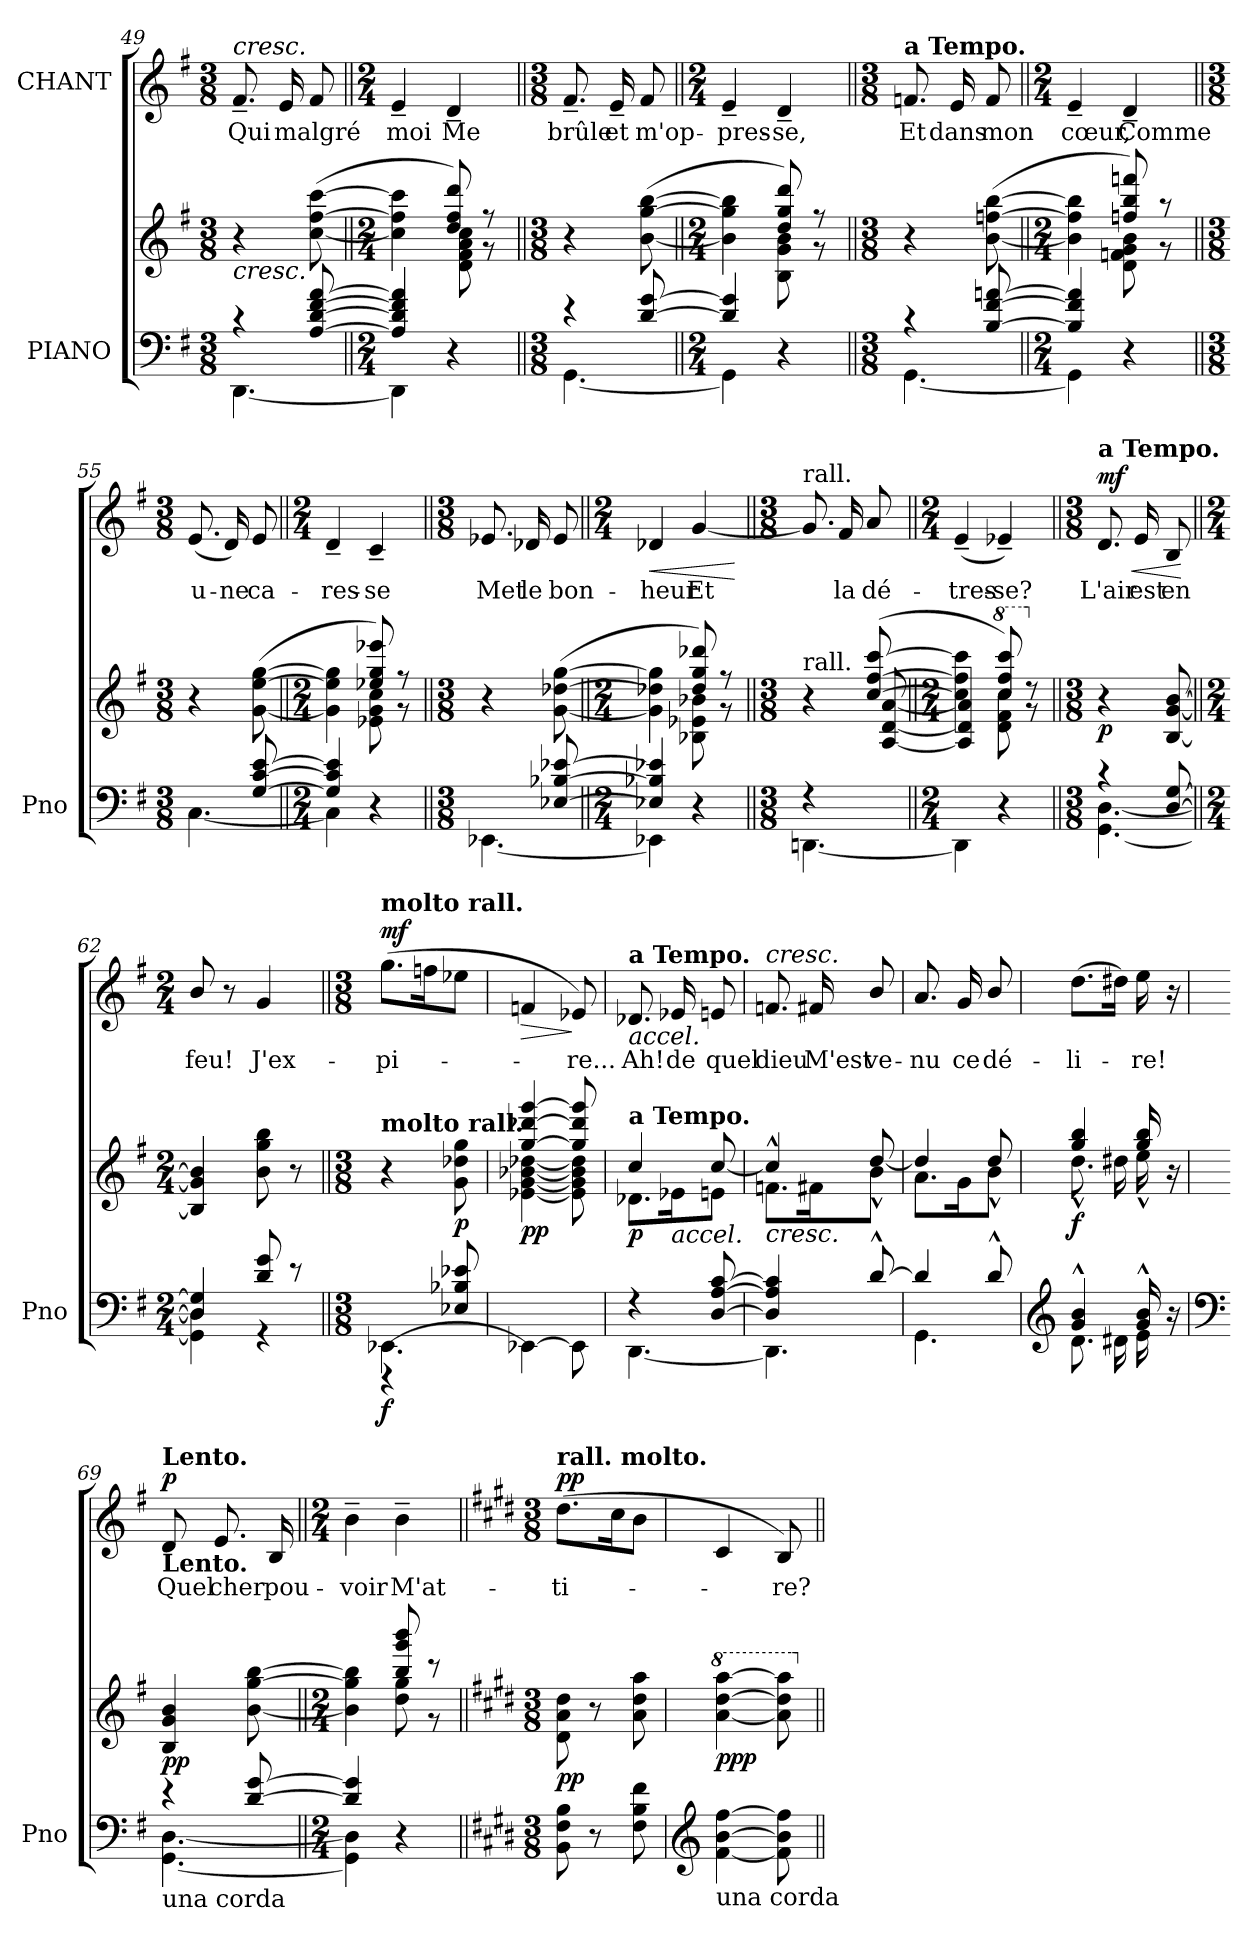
**kern	**kern	**dynam	**kern	**text	**dynam
*part2	*part2	*part2	*part1	*part1	*part1
*staff3	*staff2	*staff2/3	*staff1	*staff1	*staff1
*I"PIANO	*	*	*I"CHANT	*	*
*I'Pno	*	*	*	*	*
*clefF4	*clefG2	*	*clefG2	*	*
*k[f#]	*k[f#]	*	*k[f#]	*	*
*M3/8	*M3/8	*	*M3/8	*	*
=49	=49	=49	=49	=49	=49
*^	*	*	*	*	*
!	!	!	!	!LO:TX:a:i:t=cresc.	!	!
!	!	!LO:TX:b:i:t=cresc.	!	!	!	!
!	!	!	!	!	!LO:LY:b	!
4r	[4.DD\	4r	.	8.f#~/	Qui	.
!	!	!	!	!	!LO:LY:b	!
.	.	.	.	16e/	malgré	.
[8A/ [8d/ [8f#/ [8a/	.	([8cc\ [>8ff#\ [>8ccc\	.	8f#/	.	.
=50||	=50||	=50||	=50||	=50||	=50||	=50||
*M2/4	*	*M2/4	*	*M2/4	*	*
*	*	*^	*	*	*	*
!	!	!	!	!	!	!LO:LY:b	!
4A/] 4d/] 4f#/] 4a/]	4DD\]	4cc\] 4ff#\] 4ccc\]	4ryy	.	4e~/	moi	.
!	!	!	!	!	!	!LO:LY:b	!
4ryy	4r	8dd/ 8ff#/ 8ddd/)	8d\ 8f#\ 8a\ 8cc\	.	4d~/	Me	.
.	.	8r	8r	.	.	.	.
*	*	*v	*v	*	*	*	*
=51||	=51||	=51||	=51||	=51||	=51||	=51||
*M3/8	*	*M3/8	*	*M3/8	*	*
*	*	*^	*	*	*	*
!	!	!	!	!	!	!LO:LY:b	!
*	*	*v	*v	*	*	*	*
4r	[4.GG\	4r	.	8.f#~/	brûle	.
!	!	!	!	!	!LO:LY:b	!
.	.	.	.	16e~/	et	.
!	!	!	!	!	!LO:LY:b	!
[8d/ [8g/	.	([8b\ [>8gg\ [>8bb\	.	8f#/	m'op-	.
=52||	=52||	=52||	=52||	=52||	=52||	=52||
*M2/4	*	*M2/4	*	*M2/4	*	*
*	*	*^	*	*	*	*
!	!	!	!	!	!	!LO:LY:b	!
4d/] 4g/]	4GG\]	4b\] 4gg\] 4bb\]	4ryy	.	4e~/	-pres-	.
!	!	!	!	!	!	!LO:LY:b	!
4ryy	4r	8dd/ 8gg/ 8ddd/)	8B\ 8g\ 8b\	.	4d~/	-se,	.
.	.	8r	8r	.	.	.	.
*	*	*v	*v	*	*	*	*
!!LO:LB:g=z
=53||	=53||	=53||	=53||	=53||	=53||	=53||
*M3/8	*	*M3/8	*	*M3/8	*	*
*	*	*^	*	*	*	*
!	!	!	!	!	!LO:TX:a:B:t=a Tempo.	!	!
!	!	!LO:TX:a:B:t=a Tempo.	!	!	!	!	!
!	!	!	!	!	!	!LO:LY:b	!
*	*	*v	*v	*	*	*	*
4r	[4.GG\	4r	.	8.fn/	Et	.
!	!	!	!	!	!LO:LY:b	!
.	.	.	.	16e/	dans	.
!	!	!	!	!	!LO:LY:b	!
[8B/ [8f#/ [8an/	.	([8b\ [>8ffn\ [>8bb\	.	8f/	mon	.
=54||	=54||	=54||	=54||	=54||	=54||	=54||
*M2/4	*	*M2/4	*	*M2/4	*	*
*	*	*^	*	*	*	*
!	!	!	!	!	!	!LO:LY:b	!
4B/] 4f#/] 4an/]	4GG\]	4b\] 4ffn\] 4bb\]	4ryy	.	4e~/	cœur,	.
!	!	!	!	!	!	!LO:LY:b	!
4ryy	4r	8ff/ 8bb/ 8fffn/)	8d\ 8fn\ 8g\ 8b\	.	4d~/	Comme	.
.	.	8r	8r	.	.	.	.
*	*	*v	*v	*	*	*	*
=55||	=55||	=55||	=55||	=55||	=55||	=55||
*M3/8	*	*M3/8	*	*M3/8	*	*
*	*	*^	*	*	*	*
!	!	!	!	!	!	!LO:LY:b	!
*	*	*v	*v	*	*	*	*
4ryy	[4.C\	4r	.	(8.e/	u-	.
!	!	!	!	!	!LO:LY:b	!
.	.	.	.	16d/)	-ne	.
!	!	!	!	!	!LO:LY:b	!
[8G/ [8c/ [8e/	.	([8g\ [>8ee\ [>8gg\	.	8e/	ca-	.
=56||	=56||	=56||	=56||	=56||	=56||	=56||
*M2/4	*	*M2/4	*	*M2/4	*	*
*	*	*^	*	*	*	*
!	!	!	!	!	!	!LO:LY:b	!
4G/] 4c/] 4e/]	4C\]	4g\] 4ee\] 4gg\]	4ryy	.	4d~/	-res-	.
!	!	!	!	!	!	!LO:LY:b	!
4ryy	4r	8ee-X/ 8gg/ 8eee-X/)	8e-X\ 8g\ 8cc\	.	4c~/	-se	.
.	.	8r	8r	.	.	.	.
*	*	*v	*v	*	*	*	*
=57||	=57||	=57||	=57||	=57||	=57||	=57||
*M3/8	*	*M3/8	*	*M3/8	*	*
*	*	*^	*	*	*	*
!	!	!	!	!LO:DY:b	!	!LO:LY:b	!
!	!	!	!	!LO:DY:n=1:b	!	!	!LO:DY:a
!	!	!	!	!	!	!	!LO:DY:n=1:a
*	*	*v	*v	*	*	*	*
4ryy	[4.EE-X\	4r	other-dynamics f	8.e-X/	Met	other-dynamics f
!	!	!	!	!	!LO:LY:b	!
.	.	.	.	16d-X/	le	.
!	!	!	!	!	!LO:LY:b	!
[8E-X/ [8B-X/ [8e-X/	.	([8g\ [>8dd-X\ [>8gg\	.	8e-/	bon-	.
=58||	=58||	=58||	=58||	=58||	=58||	=58||
*M2/4	*	*M2/4	*	*M2/4	*	*
*	*	*^	*	*	*	*
!	!	!	!	!	!	!LO:LY:b	!LO:HP:b
4E-X/] 4B-X/] 4e-X/]	4EE-X\]	4g\] 4dd-X\] 4gg\]	4ryy	.	4d-X/	-heur	<
!	!	!	!	!	!	!LO:LY:b	!
4ryy	4r	8dd-/ 8gg/ 8ddd-X/)	8B-X\ 8e-X\ 8b-X\	.	[4g/	Et	.
.	.	8r	8r	.	.	.	.
*v	*v	*	*	*	*	*	*
*	*v	*v	*	*	*	*
.	.	.	.	.	[
!!LO:LB:g=z
=59||	=59||	=59||	=59||	=59||	=59||
*M3/8	*M3/8	*	*M3/8	*	*
*^	*^	*	*	*	*
!	!	!	!	!	!LO:TX:a:t=rall.	!	!
!	!	!LO:TX:a:t=rall.	!	!	!	!	!
4r	[4.DDn\	4r	4ryy	.	8.g/]	.	.
!	!	!	!	!	!	!LO:LY:b	!
.	.	.	.	.	16f#/	la	.
!	!	!	!	!	!	!LO:LY:b	!
8ryy	.	(>[8cc/ [8ff#/ [8ccc/	[8A/ [8d/ [8a/	.	8a/	dé-	.
*	*	*v	*v	*	*	*	*
=60||	=60||	=60||	=60||	=60||	=60||	=60||
*M2/4	*	*M2/4	*	*M2/4	*	*
*	*	*^	*	*	*	*
*	*	*	*^	*	*	*	*
!	!	!	!	!	!	!	!LO:LY:b	!
4ryy	4DD\]	4cc\] 4ff#\] 4ccc\]	4ryy	4A/] 4d/] 4a/]	.	(4e~/	-tres-	.
*	*	*8va	*	*	*	*	*	*
!	!	!	!	!	!	!	!LO:LY:b	!
4ryy	4r	8ccc/ 8fff#/ 8cccc/)	8dd\ 8ff#\ 8ccc\	4ryy	.	4e-X~/)	-se?	.
*	*	*X8va	*	*	*	*	*	*
.	.	8r	8r	.	.	.	.	.
*	*	*v	*v	*v	*	*	*	*
=61||	=61||	=61||	=61||	=61||	=61||	=61||
*M3/8	*	*M3/8	*	*M3/8	*	*
*	*	*^	*	*	*	*
!	!	!	!	!	!LO:TX:a:B:t=a Tempo.	!	!
!	!	!LO:TX:a:B:t=a Tempo.	!	!	!	!	!
!	!	!	!	!LO:DY:b	!	!LO:LY:b	!LO:HP:b
!	!	!	!	!	!	!	!LO:DY:n=1:a
*	*	*v	*v	*	*	*	*
4r	[4.GG\ [4.D\	4r	p	8.d/	L'air	< mf
!	!	!	!	!	!LO:LY:b	!
.	.	.	.	16e/	est	.
!	!	!	!	!	!LO:LY:b	!
[8D/ [8G/	.	[<8B/ [<8g/ [8b/	.	8B/	en	.
*v	*v	*	*	*	*	*
.	.	.	.	.	[
=62||	=62||	=62||	=62||	=62||	=62||
*M2/4	*M2/4	*	*M2/4	*	*
*^	*	*	*	*	*
!	!	!	!	!	!LO:LY:b	!
4D/] 4G/]	4GG\] 4D\]	4B/] 4g/] 4b/]	.	8b/	feu!	.
.	.	.	.	8r	.	.
!	!	!	!	!	!LO:LY:b	!
8d/ 8g/	4r	8b\ 8gg\ 8bb\	.	4g/	J'ex-	.
8r	.	8r	.	.	.	.
=63||	=63||	=63||	=63||	=63||	=63||	=63||
*M3/8	*	*M3/8	*	*M3/8	*	*
!	!	!	!	!LO:TX:a:B:t=molto rall.	!	!
!	!	!LO:TX:a:B:t=molto rall.	!	!	!	!
!	!	!	!LO:DY:b=2	!	!LO:LY:b	!LO:DY:a
[4.EE-X\	4r	4r	f	(8.gg\L	-pi-	mf
.	.	.	.	16ffn\K	.	.
!	!	!	!LO:DY:b	!	!	!
.	8E-X/ 8B-X/ 8e-X/	8g\ 8dd-X\ 8gg\	p	8ee-X\J	.	.
=64	=64	=64	=64	=64	=64	=64
*	*	*^	*	*	*	*
!	!	!	!	!LO:DY:b	!	!	!LO:HP:b
*v	*v	*	*	*	*	*	*
4EE-X\_	[4gg/ [4ddd-X/ [4ggg/	[4e-X\ [4g\ [4b-X\ [4dd-X\	pp	4fn/	.	>
!	!	!	!	!	!LO:LY:b	!
8EE-\]	8gg/] 8ddd-/] 8ggg/]	8e-\] 8g\] 8b-\] 8dd-\]	.	8e-X/)	-re...	]
!!LO:LB:g=z
=65	=65	=65	=65	=65	=65	=65
*^	*	*	*	*	*	*
!	!	!	!	!	!LO:TX:a:B:t=a Tempo.	!	!
!	!	!	!	!	!LO:TX:b:i:t=accel.	!	!
!	!	!LO:TX:a:B:t=a Tempo.	!	!	!	!	!
!	!	!	!	!LO:DY:b	!	!LO:LY:b	!
4r	[4.DD\	8.d-X\L	4cc/	p	8.d-X/	Ah!	.
!	!	!LO:TX:b:i:t=accel.	!	!	!	!	!
!	!	!	!	!	!	!LO:LY:b	!
.	.	16e-X\K	.	.	16e-X/	de	.
!	!	!	!	!	!	!LO:LY:b	!
[8D/ [8A/ [8c/	.	8en\J	[8cc/	.	8en/	quel	.
=66	=66	=66	=66	=66	=66	=66	=66
!	!	!	!	!	!LO:TX:a:i:t=cresc.	!	!
!	!	!LO:TX:b:i:t=cresc.	!	!	!	!	!
!	!	!	!	!	!	!LO:LY:b	!
4D/] 4A/] 4c/]	4.DD\]	8.fn^^\L	4cc/]	.	8.fn/	dieu	.
!	!	!	!	!	!	!LO:LY:b	!
.	.	16f#X\K	.	.	16f#X/	M'est	.
!	!	!	!	!	!	!LO:LY:b	!
[8d^^/	.	8b\J	[8dd^^/	.	8b/	ve-	.
=67	=67	=67	=67	=67	=67	=67	=67
!	!	!	!	!	!	!LO:LY:b	!
4d/]	4.GG\	8.a\L	4dd/]	.	8.a/	-nu	.
!	!	!	!	!	!	!LO:LY:b	!
.	.	16g\K	.	.	16g/	ce	.
!	!	!	!	!	!	!LO:LY:b	!
8d^^/	.	8b\J	8dd^^/	.	8b/	dé-	.
=68	=68	=68	=68	=68	=68	=68	=68
*clefG2	*	*	*	*	*	*	*
!	!	!	!	!LO:DY:b	!	!LO:LY:b	!
4g/^^ 4b/^^	8.d\L	8.dd\L	4gg/^^ 4bb/^^	f	(8.dd\L	-li-	.
.	16d#X\L	16dd#X\L	.	.	16dd#X\Jk)	.	.
!	!	!	!	!	!	!LO:LY:b	!
16g/^^ 16b/^^	16e\JL	16ee\JL	16gg/^^ 16bb/^^	.	16ee\	-re!	.
16r	16ryy	16r	16ryy	.	16r	.	.
*	*	*v	*v	*	*	*	*
=69	=69	=69	=69	=69	=69	=69
*clefF4	*	*	*	*	*	*
*	*	*^	*	*	*	*
!	!	!	!	!	!LO:TX:a:B:t=Lento.	!	!
!	!	!	!	!	!LO:TX:b:B:t=Lento.	!	!
!	!	!LO:TX:b:i:t=dim.	!	!	!	!	!
!LO:TX:b:t=una corda	!	!	!	!	!	!	!
!	!	!	!	!LO:DY:b	!	!LO:LY:b	!LO:DY:a
*	*	*v	*v	*	*	*	*
4r	[4.GG\ [4.D\	4B/ 4g/ 4b/	pp	8d/	Quel	p
!	!	!	!	!	!LO:LY:b	!
.	.	.	.	8.e/	cher	.
[8d/ [8g/	.	[8b\ [>8gg\ [>8bb\	.	.	.	.
!	!	!	!	!	!LO:LY:b	!
.	.	.	.	16B/	pou-	.
=70||	=70||	=70||	=70||	=70||	=70||	=70||
*M2/4	*	*M2/4	*	*M2/4	*	*
*	*	*^	*	*	*	*
!	!	!	!	!	!	!LO:LY:b	!
4d/] 4g/]	4GG\] 4D\]	4b\] 4gg\] 4bb\]	4ryy	.	4b~\	-voir	.
!	!	!	!	!	!	!LO:LY:b	!
4ryy	4r	8bb/ 8ggg/ 8bbb/	8dd\ 8gg\	.	4b~\	M'at-	.
.	.	8r	8r	.	.	.	.
*v	*v	*	*	*	*	*	*
*	*v	*v	*	*	*	*
!!LO:PB:g=z
=71||	=71||	=71||	=71||	=71||	=71||
*k[f#c#g#d#]	*k[f#c#g#d#]	*	*k[f#c#g#d#]	*	*
*M3/8	*M3/8	*	*M3/8	*	*
*	*^	*	*	*	*
!	!	!	!	!LO:TX:a:B:t=rall. molto.	!	!
!	!LO:TX:a:B:t=rall. molto.	!	!	!	!	!
!	!	!	!LO:DY:b	!	!LO:LY:b	!LO:DY:a
*	*v	*v	*	*	*	*
8BB\ 8F#\ 8B\	8d#\ 8a\ 8dd#\	pp	(8.dd#\L	-ti-	pp
8r	8r	.	.	.	.
.	.	.	16cc#\K	.	.
8F#\ 8B\ 8f#\	8a\ 8dd#\ 8aa\	.	8b\J	.	.
=72	=72	=72	=72	=72	=72
*clefG2	*	*	*	*	*
*	*8va	*	*	*	*
!LO:TX:b:t=una corda	!	!	!	!	!
!	!	!LO:DY:b	!	!	!
[4f#\ [4b\ [4ff#\	[4aa\ [4ddd#\ [4aaa\	ppp	4c#/	.	.
!	!	!	!	!LO:LY:b	!
8f#\] 8b\] 8ff#\]	8aa\] 8ddd#\] 8aaa\]	.	8B/)	-re?	.
*	*X8va	*	*	*	*
=||	=||	=||	=||	=||	=||
*-	*-	*-	*-	*-	*-
